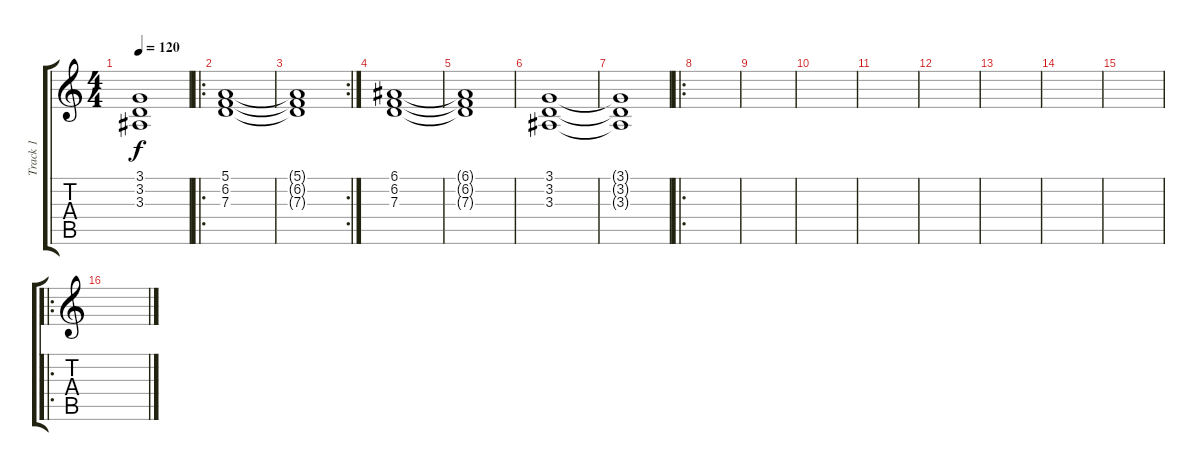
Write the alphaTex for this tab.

\track ("Track 1" "Track 1") {instrument stringensemble1}
\staff {score tabs}
\tuning (E4 B3 G3 D3 A2 E2) {hide}
\ts (4 4)
\tempo 120
\clef g2
\ks c
(3.1{t} 3.2{t} 3.3{t}).1{dy f} |
\ro
(5.1 6.2 7.3).1 |
\rc 2
(5.1{t} 6.2{t} 7.3{t}).1 |
(6.1 6.2 7.3).1 |
(6.1{t} 6.2{t} 7.3{t}).1 |
(3.1 3.2 3.3).1 |
(3.1{t} 3.2{t} 3.3{t}).1 |
\ro
|
|
|
|
|
|
|
|
\ro
